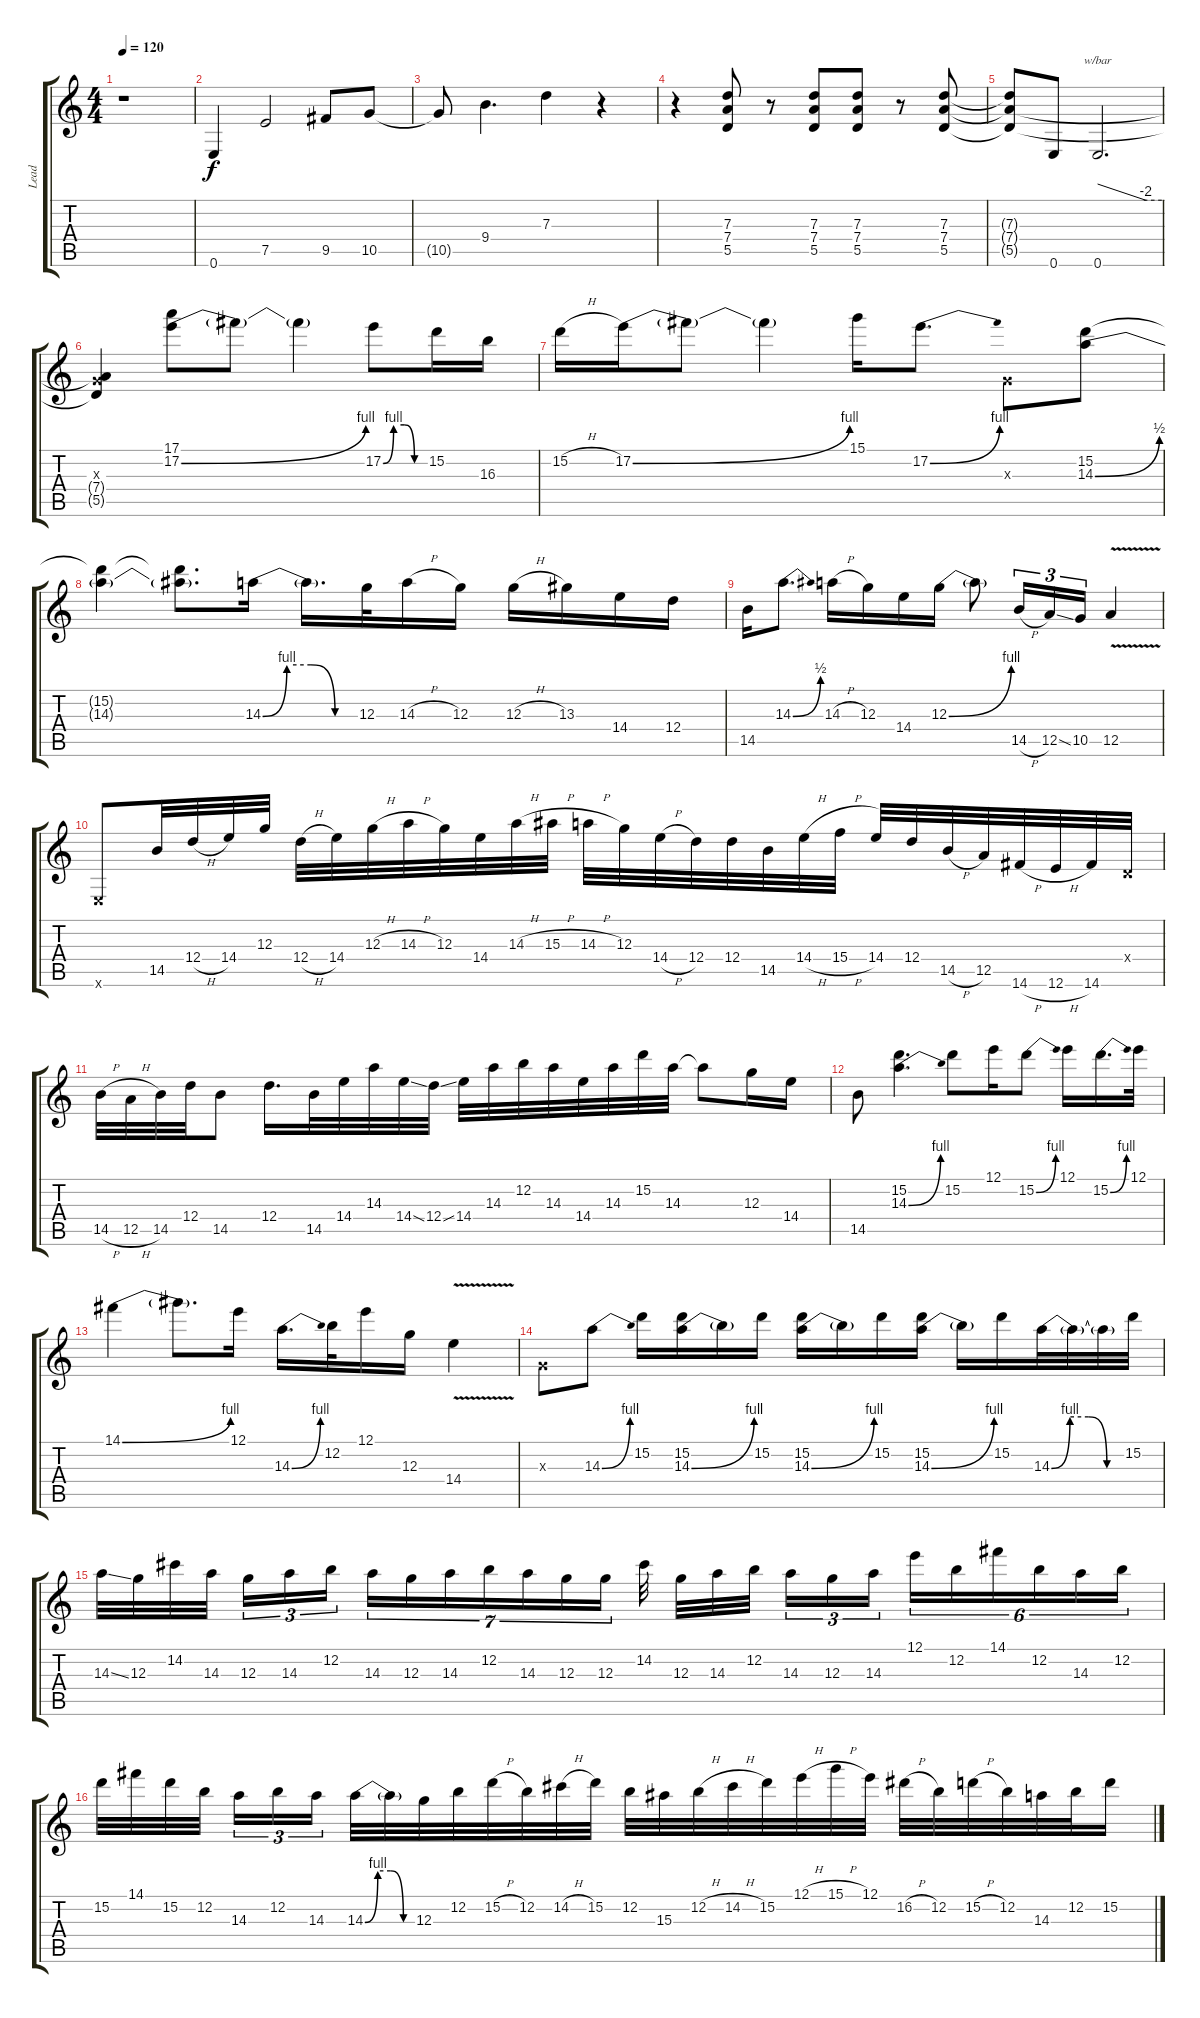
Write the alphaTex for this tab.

\track ("Lead" "Lead") {instrument distortionguitar}
\staff {score tabs}
\tuning (E4 B3 G3 D3 A2 E2) {hide}
\ts (4 4)
\tempo 120
\clef g2
\ks c
r.1{dy f} |
0.6.4 7.5.2 9.5.8 10.5.8 |
10.5{t}.8 9.4.4{d} 7.3.4 r.4 |
r.4 (7.3 7.4 5.5).8 r.8 (7.3 7.4 5.5).8 (7.3 7.4 5.5).8 r.8 (7.3 7.4 5.5).8 |
(7.3{t} 7.4{t} 5.5{t}).8 0.6.8 0.6.2{d tbe (custom default 0 0 45 -8 60 -8)} |
(0.3{x} 7.4{t} 5.5{t}).4 (17.1 17.2{be (bend 0 0 60 4)}).8 17.2{t}.8 17.2{t}.4 17.2{be (custom 0 0 15 4 30 4 45 0 60 0)}.8 15.2.16 16.3.16 |
15.2{h}.16 17.2{be (bend 0 0 60 4)}.16 17.2{t}.8 17.2{t}.4 15.1.16 17.2{be (bend 0 0 60 4)}.8{d} 0.3{x}.8 (15.2 14.3{be (bend 0 0 60 2)}).8 |
(15.2{t} 14.3{t}).4 (15.2{t} 14.3{t}).8{d} 14.3{be (custom 0 0 15 4 30 4 45 0 60 0)}.16 14.3{t}.16{d} 12.3.32 14.3{h}.16 12.3.16 12.3{h}.16 13.3.16 14.4.16 12.4.16 |
14.5.16 14.3{be (bend 0 0 60 2)}.8{d} 14.3{h}.16 12.3.16 14.4.16 12.3{be (bend 0 0 60 4)}.16 12.3{t}.8 14.5{h}.16{tu (3 2)} 12.5{ss}.16{tu (3 2)} 10.5.16{tu (3 2)} 12.5{v}.4 |
0.6{x}.8 14.5.32 12.4{h}.32 14.4.32 12.3.32 12.4{h}.32 14.4.32 12.3{h}.32 14.3{h}.32 12.3.32 14.4.32 14.3{h}.32 15.3{h}.32 14.3{h}.32 12.3.32 14.4{h}.32 12.4.32 12.4.32 14.5.32 14.4{h}.32 15.4{h}.32 14.4.32 12.4.32 14.5{h}.32 12.5.32 14.6{h}.32 12.6{h}.32 14.6.32 0.4{x}.32 |
14.5{h}.32 12.5{h}.32 14.5.32 12.4.32 14.5.8 12.4.16{d} 14.5.32 14.4.32 14.3.32 14.4{ss}.32 12.4{ss}.32 14.4.32 14.3.32 12.2.32 14.3.32 14.4.32 14.3.32 15.2.32 14.3.32 14.3{t}.8 12.3.16 14.4.16 |
14.5.8 (15.2 14.3{be (bend 0 0 60 4)}).4{d} 15.2.8 12.1.16 15.2{be (bend 0 0 60 4)}.8 12.1.16 15.2{be (bend 0 0 60 4)}.16{d} 12.1.32 |
14.1{be (bend 0 0 60 4)}.4 14.1{t}.8{d} 12.1.16 14.3{be (bend 0 0 60 4)}.16{d} 12.2.32 12.1.16 12.3.16 14.4{v}.4 |
0.3{x}.8 14.3{be (bend 0 0 60 4)}.8 15.2.16 (15.2 14.3{be (bend 0 0 60 4)}).16 14.3{t}.16 15.2.16 (15.2 14.3{be (bend 0 0 60 4)}).16 14.3{t}.16 15.2.16 (15.2 14.3{be (bend 0 0 60 4)}).16 14.3{t}.16 15.2.16 14.3{be (custom 0 0 15 4 30 4 45 0 60 0)}.32 14.3{t}.32 14.3{t}.32 15.2.32 |
14.3{ss}.32 12.3.32 14.2.32 14.3.32 12.3.16{tu (3 2)} 14.3.16{tu (3 2)} 12.2.16{tu (3 2)} 14.3.16{tu (7 4)} 12.3.16{tu (7 4)} 14.3.16{tu (7 4)} 12.2.16{tu (7 4)} 14.3.16{tu (7 4)} 12.3.16{tu (7 4)} 12.3.16{tu (7 4)} 14.2.32 12.3.32 14.3.32 12.2.32 14.3.16{tu (3 2)} 12.3.16{tu (3 2)} 14.3.16{tu (3 2)} 12.1.16{tu (6 4)} 12.2.16{tu (6 4)} 14.1.16{tu (6 4)} 12.2.16{tu (6 4)} 14.3.16{tu (6 4)} 12.2.16{tu (6 4)} |
15.2.32 14.1.32 15.2.32 12.2.32 14.3.16{tu (3 2)} 12.2.16{tu (3 2)} 14.3.16{tu (3 2)} 14.3{be (custom 0 0 15 4 30 4 45 0 60 0)}.32 14.3{t}.32 12.3.32 12.2.32 15.2{h}.32 12.2.32 14.2{h}.32 15.2.32 12.2.32 15.3.32 12.2{h}.32 14.2{h}.32 15.2.32 12.1{h}.32 15.1{h}.32 12.1.32 16.2{h}.32 12.2.32 15.2{h}.32 12.2.32 14.3.32 12.2.32 15.2.16
